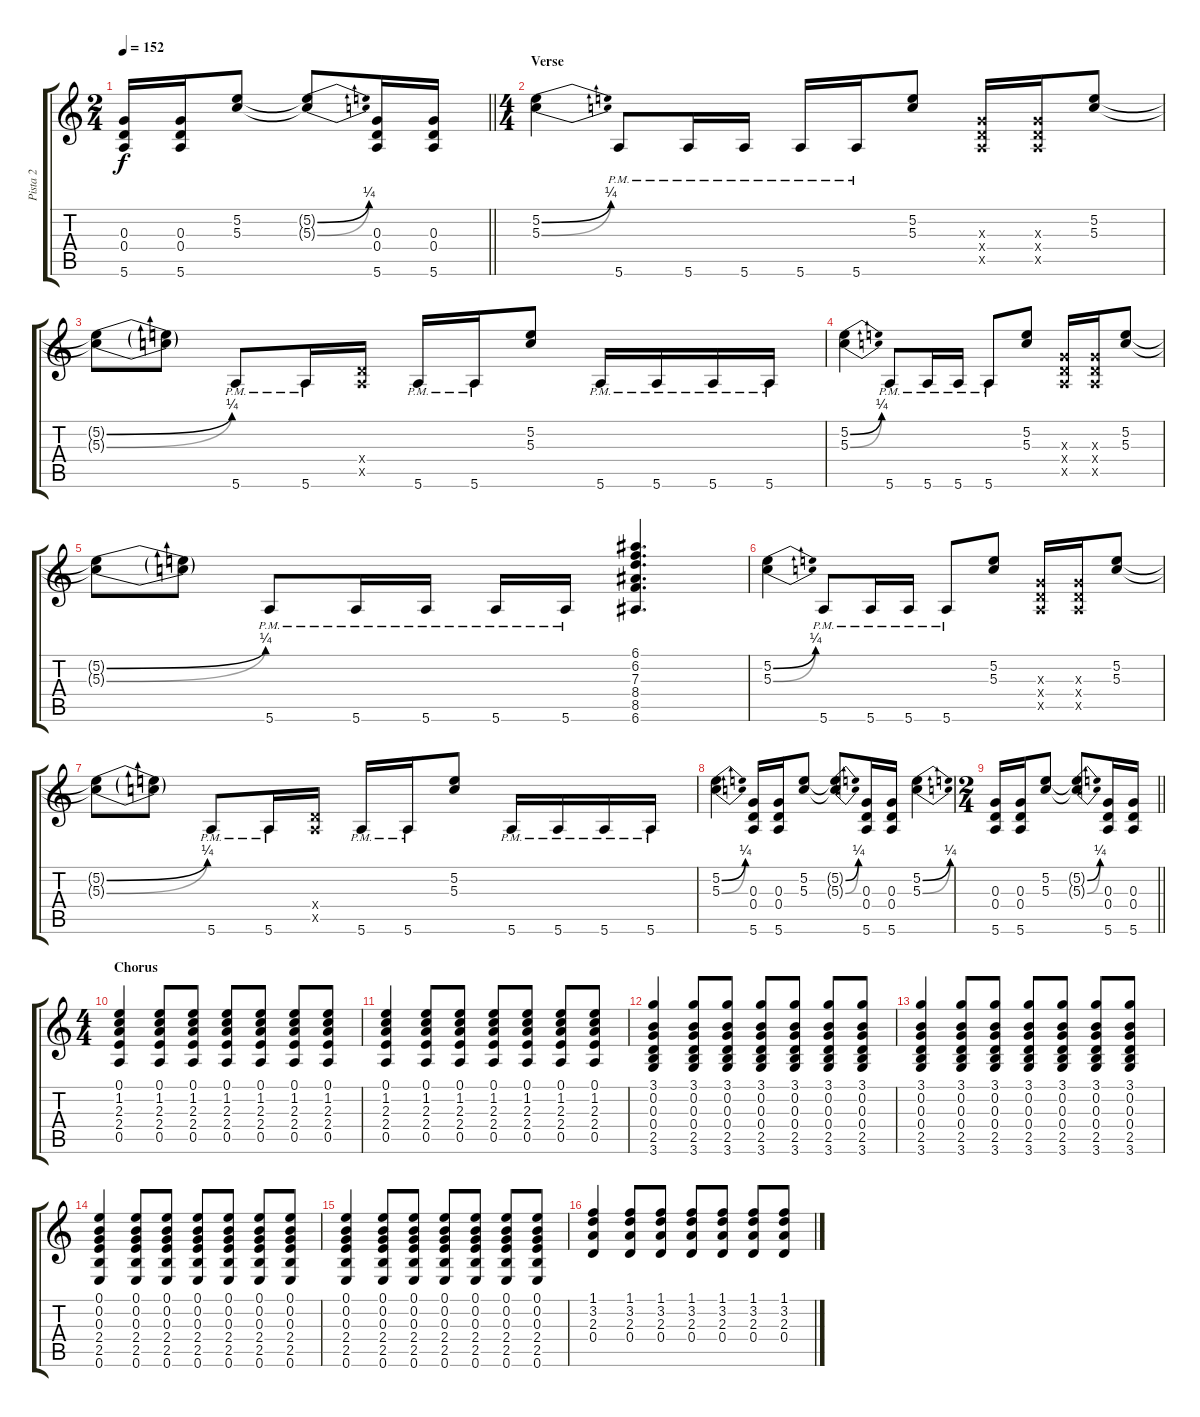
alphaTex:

\track ("Pista 2" "Pista 2") {instrument overdrivenguitar}
\staff {score tabs}
\tuning (E4 B3 G3 D3 A2 E2) {hide}
\ts (2 4)
\tempo 152
\clef g2
\barLineRight lightlight
\ks c
(0.3 0.4 5.6).16{dy f} (0.3 0.4 5.6).16 (5.2 5.3).8 (5.2{be (bend 0 0 60 1) t} 5.3{be (bend 0 0 60 1) t}).8 (0.3 0.4 5.6).16 (0.3 0.4 5.6).16 |
\ts (4 4)
\section ("" "Verse")
(5.2{be (bend 0 0 60 1)} 5.3{be (bend 0 0 60 1)}).4 5.6{pm}.8 5.6{pm}.16 5.6{pm}.16 5.6{pm}.16 5.6{pm}.16 (5.2 5.3).8 (0.3{x} 0.4{x} 0.5{x}).16 (0.3{x} 0.4{x} 0.5{x}).16 (5.2 5.3).8 |
(5.2{be (bend 0 0 60 1) t} 5.3{be (bend 0 0 60 1) t}).8 (5.2{t} 5.3{t}).8 5.6{pm}.8 5.6{pm}.16 (0.4{x} 0.5{x}).16 5.6{pm}.16 5.6{pm}.16 (5.2 5.3).8 5.6{pm}.16 5.6{pm}.16 5.6{pm}.16 5.6{pm}.16 |
(5.2{be (bend 0 0 60 1)} 5.3{be (bend 0 0 60 1)}).4 5.6{pm}.8 5.6{pm}.16 5.6{pm}.16 5.6{pm}.8 (5.2 5.3).8 (0.3{x} 0.4{x} 0.5{x}).16 (0.3{x} 0.4{x} 0.5{x}).16 (5.2 5.3).8 |
(5.2{be (bend 0 0 60 1) t} 5.3{be (bend 0 0 60 1) t}).8 (5.2{t} 5.3{t}).8 5.6{pm}.8 5.6{pm}.16 5.6{pm}.16 5.6{pm}.16 5.6{pm}.16 (6.1 6.2 7.3 8.4 8.5 6.6).4{d} |
(5.2{be (bend 0 0 60 1)} 5.3{be (bend 0 0 60 1)}).4 5.6{pm}.8 5.6{pm}.16 5.6{pm}.16 5.6{pm}.8 (5.2 5.3).8 (0.3{x} 0.4{x} 0.5{x}).16 (0.3{x} 0.4{x} 0.5{x}).16 (5.2 5.3).8 |
(5.2{be (bend 0 0 60 1) t} 5.3{be (bend 0 0 60 1) t}).8 (5.2{t} 5.3{t}).8 5.6{pm}.8 5.6{pm}.16 (0.4{x} 0.5{x}).16 5.6{pm}.16 5.6{pm}.16 (5.2 5.3).8 5.6{pm}.16 5.6{pm}.16 5.6{pm}.16 5.6{pm}.16 |
(5.2{be (bend 0 0 60 1)} 5.3{be (bend 0 0 60 1)}).4 (0.3 0.4 5.6).16 (0.3 0.4 5.6).16 (5.2 5.3).8 (5.2{be (bend 0 0 60 1) t} 5.3{be (bend 0 0 60 1) t}).8 (0.3 0.4 5.6).16 (0.3 0.4 5.6).16 (5.2{be (bend 0 0 60 1)} 5.3{be (bend 0 0 60 1)}).4 |
\ts (2 4)
\barLineRight lightlight
(0.3 0.4 5.6).16 (0.3 0.4 5.6).16 (5.2 5.3).8 (5.2{be (bend 0 0 60 1) t} 5.3{be (bend 0 0 60 1) t}).8 (0.3 0.4 5.6).16 (0.3 0.4 5.6).16 |
\ts (4 4)
\section ("" "Chorus")
(0.1 1.2 2.3 2.4 0.5).4 (0.1 1.2 2.3 2.4 0.5).8 (0.1 1.2 2.3 2.4 0.5).8 (0.1 1.2 2.3 2.4 0.5).8 (0.1 1.2 2.3 2.4 0.5).8 (0.1 1.2 2.3 2.4 0.5).8 (0.1 1.2 2.3 2.4 0.5).8 |
(0.1 1.2 2.3 2.4 0.5).4 (0.1 1.2 2.3 2.4 0.5).8 (0.1 1.2 2.3 2.4 0.5).8 (0.1 1.2 2.3 2.4 0.5).8 (0.1 1.2 2.3 2.4 0.5).8 (0.1 1.2 2.3 2.4 0.5).8 (0.1 1.2 2.3 2.4 0.5).8 |
(3.1 0.2 0.3 0.4 2.5 3.6).4 (3.1 0.2 0.3 0.4 2.5 3.6).8 (3.1 0.2 0.3 0.4 2.5 3.6).8 (3.1 0.2 0.3 0.4 2.5 3.6).8 (3.1 0.2 0.3 0.4 2.5 3.6).8 (3.1 0.2 0.3 0.4 2.5 3.6).8 (3.1 0.2 0.3 0.4 2.5 3.6).8 |
(3.1 0.2 0.3 0.4 2.5 3.6).4 (3.1 0.2 0.3 0.4 2.5 3.6).8 (3.1 0.2 0.3 0.4 2.5 3.6).8 (3.1 0.2 0.3 0.4 2.5 3.6).8 (3.1 0.2 0.3 0.4 2.5 3.6).8 (3.1 0.2 0.3 0.4 2.5 3.6).8 (3.1 0.2 0.3 0.4 2.5 3.6).8 |
(0.1 0.2 0.3 2.4 2.5 0.6).4 (0.1 0.2 0.3 2.4 2.5 0.6).8 (0.1 0.2 0.3 2.4 2.5 0.6).8 (0.1 0.2 0.3 2.4 2.5 0.6).8 (0.1 0.2 0.3 2.4 2.5 0.6).8 (0.1 0.2 0.3 2.4 2.5 0.6).8 (0.1 0.2 0.3 2.4 2.5 0.6).8 |
(0.1 0.2 0.3 2.4 2.5 0.6).4 (0.1 0.2 0.3 2.4 2.5 0.6).8 (0.1 0.2 0.3 2.4 2.5 0.6).8 (0.1 0.2 0.3 2.4 2.5 0.6).8 (0.1 0.2 0.3 2.4 2.5 0.6).8 (0.1 0.2 0.3 2.4 2.5 0.6).8 (0.1 0.2 0.3 2.4 2.5 0.6).8 |
(1.1 3.2 2.3 0.4).4 (1.1 3.2 2.3 0.4).8 (1.1 3.2 2.3 0.4).8 (1.1 3.2 2.3 0.4).8 (1.1 3.2 2.3 0.4).8 (1.1 3.2 2.3 0.4).8 (1.1 3.2 2.3 0.4).8
